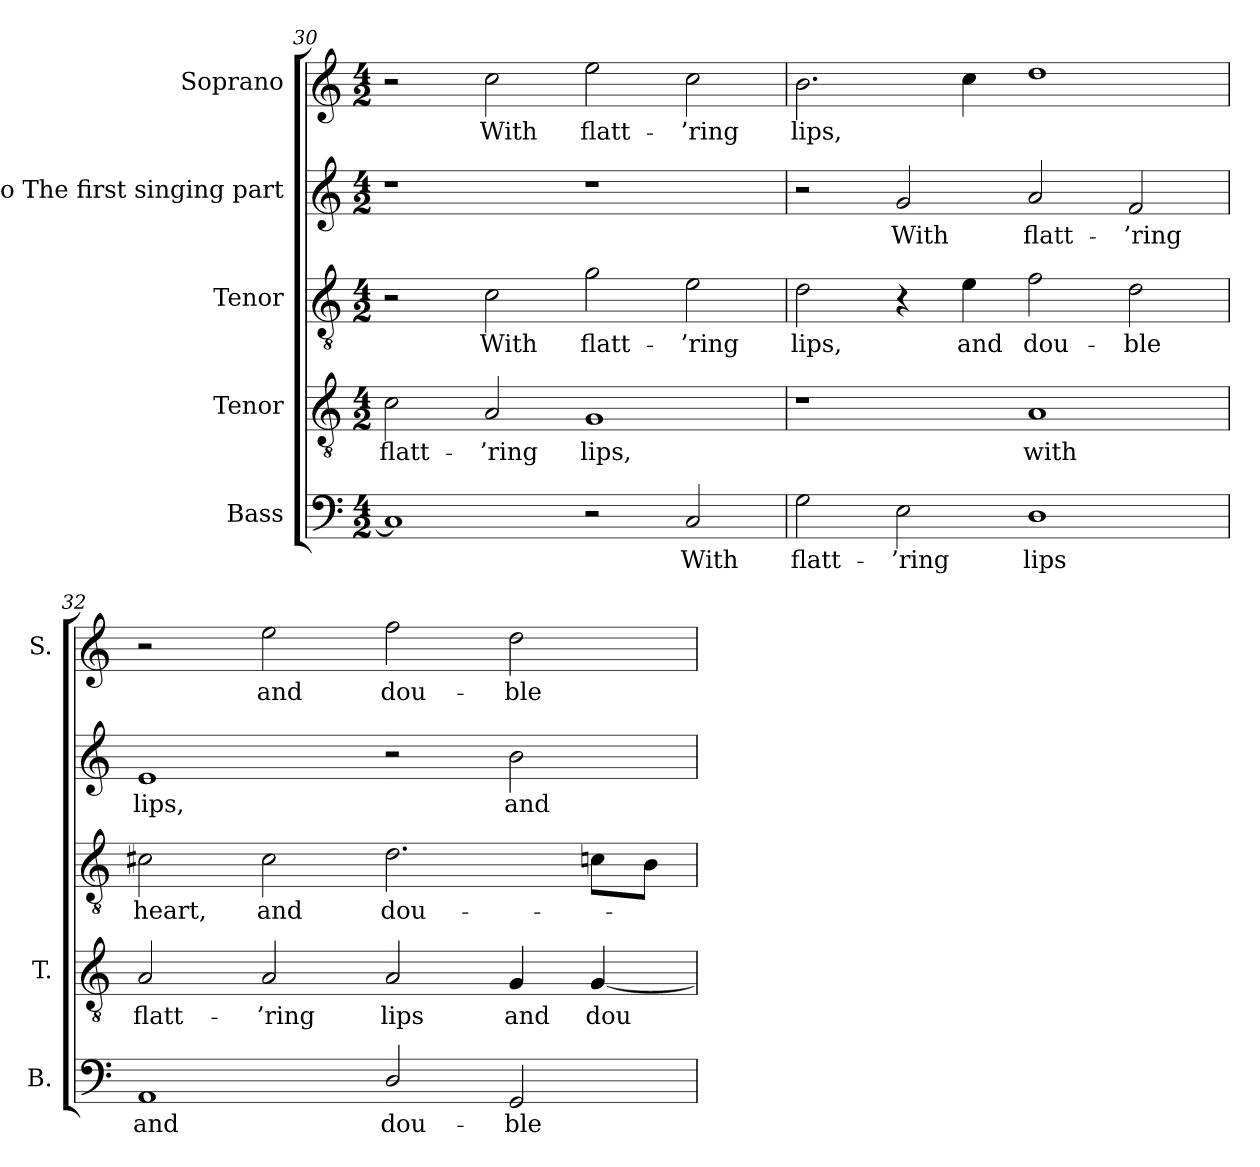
**kern	**text	**kern	**text	**kern	**text	**kern	**text	**kern	**text
*part5	*part5	*part4	*part4	*part3	*part3	*part2	*part2	*part1	*part1
*staff5	*staff5	*staff4	*staff4	*staff3	*staff3	*staff2	*staff2	*staff1	*staff1
*I"Bass	*	*I"Tenor	*	*I"Tenor	*	*I"Alto The first singing part	*	*I"Soprano	*
*I'B.	*	*I'T.	*	*	*	*	*	*I'S.	*
*clefF4	*	*clefGv2	*	*clefGv2	*	*clefG2	*	*clefG2	*
*	*	*ITrd7c12	*	*ITrd7c12	*	*ITrd7c12	*	*	*
*k[]	*	*k[]	*	*k[]	*	*k[]	*	*k[]	*
*C:	*	*C:	*	*C:	*	*C:	*	*C:	*
*M4/2	*	*M4/2	*	*M4/2	*	*M4/2	*	*M4/2	*
=30	=30	=30	=30	=30	=30	=30	=30	=30	=30
!	!	!	!LO:LY:b:color=#000000	!	!	!	!	!	!
1Ci]	.	2Ci\	flatt-	2r	.	1r	.	2r	.
!	!	!	!LO:LY:b:color=#000000	!	!	!	!	!	!
!	!	!	!	!	!LO:LY:b:color=#000000	!	!	!	!
!	!	!	!	!	!	!	!	!	!LO:LY:b:color=#000000
.	.	2AAi/	-’ring	2Ci\	With	.	.	2cci\	With
!	!	!	!LO:LY:b:color=#000000	!	!	!	!	!	!
!	!	!	!	!	!LO:LY:b:color=#000000	!	!	!	!
!	!	!	!	!	!	!	!	!	!LO:LY:b:color=#000000
2r	.	1GGi	lips,	2Gi\	flatt-	1r	.	2eei\	flatt-
!	!LO:LY:b:color=#000000	!	!	!	!	!	!	!	!
!	!	!	!	!	!LO:LY:b:color=#000000	!	!	!	!
!	!	!	!	!	!	!	!	!	!LO:LY:b:color=#000000
2Ci/	With	.	.	2Ei\	-’ring	.	.	2cci\	-’ring
=31	=31	=31	=31	=31	=31	=31	=31	=31	=31
!	!LO:LY:b:color=#000000	!	!	!	!	!	!	!	!
!	!	!	!	!	!LO:LY:b:color=#000000	!	!	!	!
!	!	!	!	!	!	!	!	!	!LO:LY:b:color=#000000
2Gi\	flatt-	1r	.	2Di\	lips,	2r	.	2.bi\	lips,
!	!LO:LY:b:color=#000000	!	!	!	!	!	!	!	!
!	!	!	!	!	!	!	!LO:LY:b:color=#000000	!	!
2Ei\	-’ring	.	.	4r	.	2Gi/	With	.	.
!	!	!	!	!	!LO:LY:b:color=#000000	!	!	!	!
.	.	.	.	4Ei\	and	.	.	4cci\	.
!	!LO:LY:b:color=#000000	!	!	!	!	!	!	!	!
!	!	!	!LO:LY:b:color=#000000	!	!	!	!	!	!
!	!	!	!	!	!LO:LY:b:color=#000000	!	!	!	!
!	!	!	!	!	!	!	!LO:LY:b:color=#000000	!	!
1Di	lips	1AAi	with	2Fi\	dou-	2Ai/	flatt-	1ddi	.
!	!	!	!	!	!LO:LY:b:color=#000000	!	!	!	!
!	!	!	!	!	!	!	!LO:LY:b:color=#000000	!	!
.	.	.	.	2Di\	-ble	2Fi/	-’ring	.	.
!!LO:LB:g=z
=32	=32	=32	=32	=32	=32	=32	=32	=32	=32
!	!LO:LY:b:color=#000000	!	!	!	!	!	!	!	!
!	!	!	!LO:LY:b:color=#000000	!	!	!	!	!	!
!	!	!	!	!	!LO:LY:b:color=#000000	!	!	!	!
!	!	!	!	!	!	!	!LO:LY:b:color=#000000	!	!
1AAi	and	2AAi/	flatt-	2C#Xi\	heart,	1Ei	lips,	2r	.
!	!	!	!LO:LY:b:color=#000000	!	!	!	!	!	!
!	!	!	!	!	!LO:LY:b:color=#000000	!	!	!	!
!	!	!	!	!	!	!	!	!	!LO:LY:b:color=#000000
.	.	2AAi/	-’ring	2C#i\	and	.	.	2eei\	and
!	!LO:LY:b:color=#000000	!	!	!	!	!	!	!	!
!	!	!	!LO:LY:b:color=#000000	!	!	!	!	!	!
!	!	!	!	!	!LO:LY:b:color=#000000	!	!	!	!
!	!	!	!	!	!	!	!	!	!LO:LY:b:color=#000000
2Di/	dou-	2AAi/	lips	2.Di\	dou-	2r	.	2ffi\	dou-
!	!LO:LY:b:color=#000000	!	!	!	!	!	!	!	!
!	!	!	!LO:LY:b:color=#000000	!	!	!	!	!	!
!	!	!	!	!	!	!	!LO:LY:b:color=#000000	!	!
!	!	!	!	!	!	!	!	!	!LO:LY:b:color=#000000
2GGi/	-ble	4GGi/	and	.	.	2Bi\	and	2ddi\	-ble
!	!	!	!LO:LY:b:color=#000000	!	!	!	!	!	!
.	.	[4GGi/	dou-	8Cni\L	.	.	.	.	.
.	.	.	.	8BBi\J	.	.	.	.	.
=	=	=	=	=	=	=	=	=	=
*-	*-	*-	*-	*-	*-	*-	*-	*-	*-
